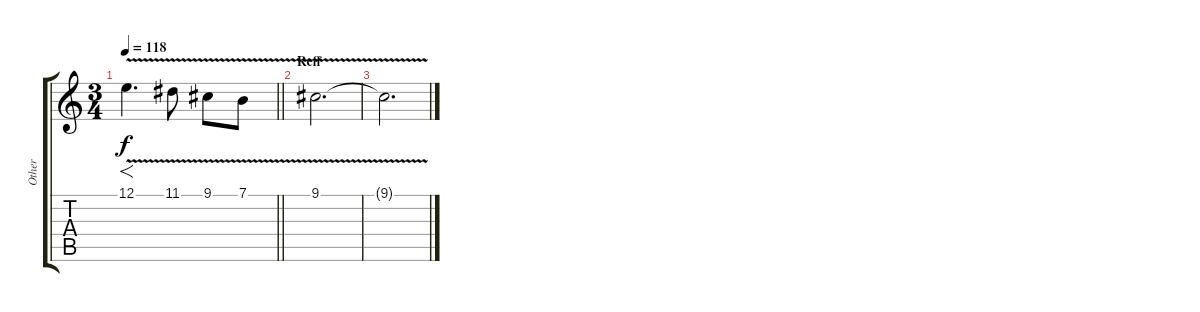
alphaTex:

\track ("Other" "Other") {instrument violin}
\staff {score tabs}
\tuning (E4 B3 G3 D3 A2 E2) {hide}
\ts (3 4)
\tempo 118
\clef g2
\barLineRight lightlight
\ks c
12.1{v}.4{f d txt "" dy f volume 10} 11.1{v}.8 9.1{v}.8 7.1{v}.8 |
\section ("" "Reff")
9.1{v}.2{d} |
9.1{v t}.2{d volume 0}
